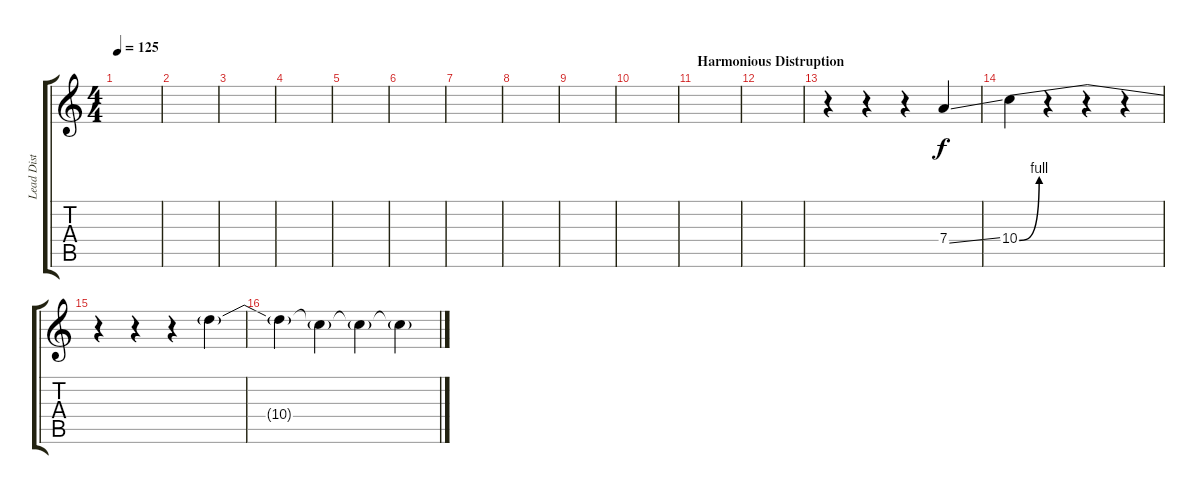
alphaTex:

\track ("Lead Dist" "Lead Dist") {instrument overdrivenguitar}
\staff {score tabs}
\tuning (E4 B3 G3 D3 A2 E2) {hide}
\ts (4 4)
\tempo 125
\clef g2
\ks c
|
|
|
|
|
|
|
|
|
|
\section ("" "Harmonious Distruption")
|
|
r.4 r.4 r.4 7.4{ss}.4 |
10.4{be (bend 0 0 60 4)}.4 r.4 r.4 r.4 |
r.4 r.4 r.4 10.4{t}.4 |
10.4{t}.4 10.4{t}.4 10.4{t}.4 10.4{t}.4
